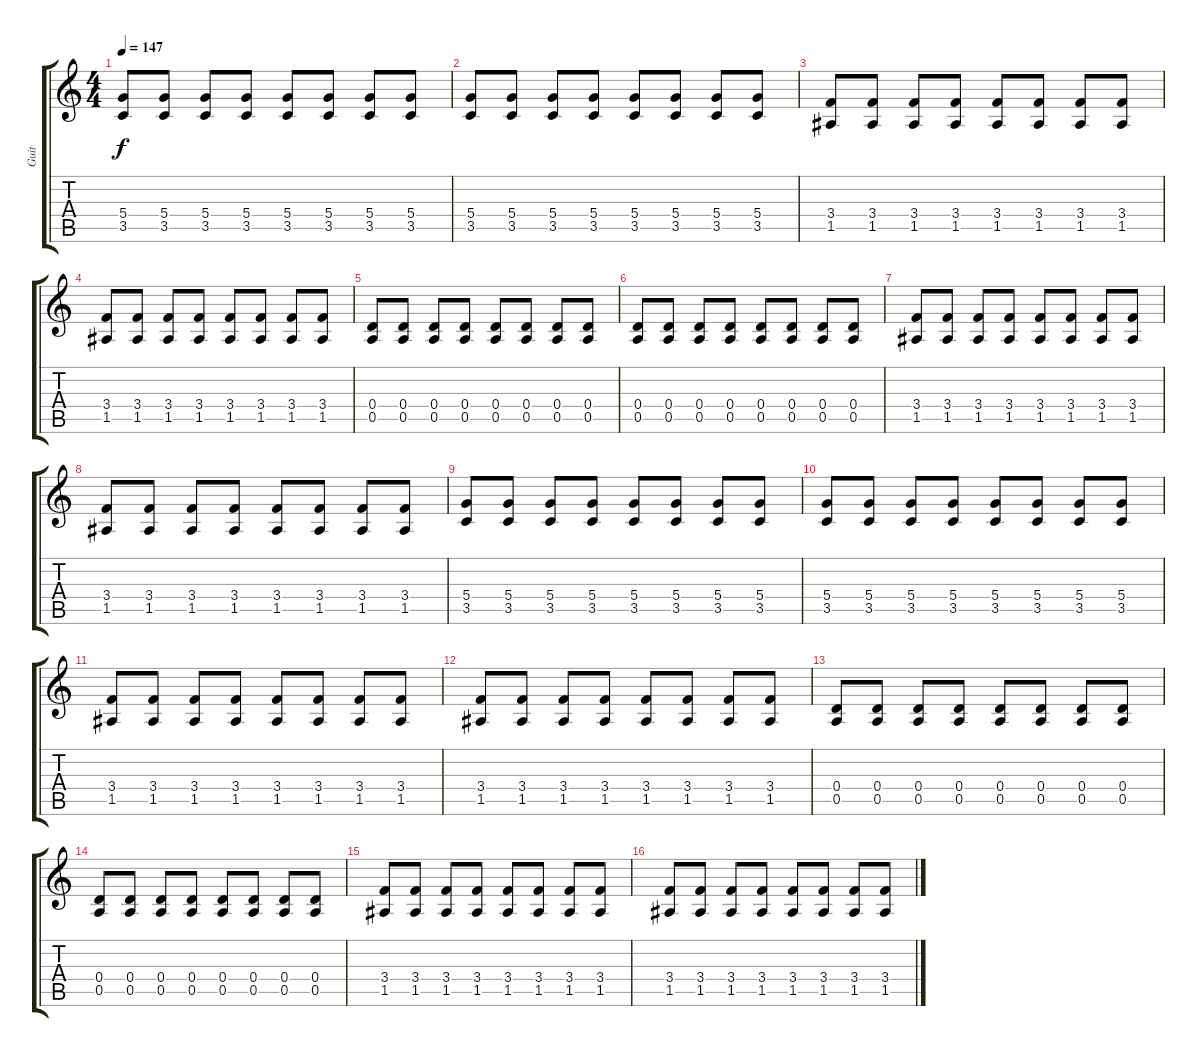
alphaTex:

\track ("Guit" "Guit") {instrument overdrivenguitar}
\staff {score tabs}
\tuning (E4 B3 G3 D3 A2 E2) {hide}
\ts (4 4)
\tempo 147
\clef g2
\ks c
(5.4 3.5).8{dy f} (5.4 3.5).8 (5.4 3.5).8 (5.4 3.5).8 (5.4 3.5).8 (5.4 3.5).8 (5.4 3.5).8 (5.4 3.5).8 |
(5.4 3.5).8 (5.4 3.5).8 (5.4 3.5).8 (5.4 3.5).8 (5.4 3.5).8 (5.4 3.5).8 (5.4 3.5).8 (5.4 3.5).8 |
(3.4 1.5).8 (3.4 1.5).8 (3.4 1.5).8 (3.4 1.5).8 (3.4 1.5).8 (3.4 1.5).8 (3.4 1.5).8 (3.4 1.5).8 |
(3.4 1.5).8 (3.4 1.5).8 (3.4 1.5).8 (3.4 1.5).8 (3.4 1.5).8 (3.4 1.5).8 (3.4 1.5).8 (3.4 1.5).8 |
(0.4 0.5).8 (0.4 0.5).8 (0.4 0.5).8 (0.4 0.5).8 (0.4 0.5).8 (0.4 0.5).8 (0.4 0.5).8 (0.4 0.5).8 |
(0.4 0.5).8 (0.4 0.5).8 (0.4 0.5).8 (0.4 0.5).8 (0.4 0.5).8 (0.4 0.5).8 (0.4 0.5).8 (0.4 0.5).8 |
(3.4 1.5).8 (3.4 1.5).8 (3.4 1.5).8 (3.4 1.5).8 (3.4 1.5).8 (3.4 1.5).8 (3.4 1.5).8 (3.4 1.5).8 |
(3.4 1.5).8 (3.4 1.5).8 (3.4 1.5).8 (3.4 1.5).8 (3.4 1.5).8 (3.4 1.5).8 (3.4 1.5).8 (3.4 1.5).8 |
(5.4 3.5).8 (5.4 3.5).8 (5.4 3.5).8 (5.4 3.5).8 (5.4 3.5).8 (5.4 3.5).8 (5.4 3.5).8 (5.4 3.5).8 |
(5.4 3.5).8 (5.4 3.5).8 (5.4 3.5).8 (5.4 3.5).8 (5.4 3.5).8 (5.4 3.5).8 (5.4 3.5).8 (5.4 3.5).8 |
(3.4 1.5).8 (3.4 1.5).8 (3.4 1.5).8 (3.4 1.5).8 (3.4 1.5).8 (3.4 1.5).8 (3.4 1.5).8 (3.4 1.5).8 |
(3.4 1.5).8 (3.4 1.5).8 (3.4 1.5).8 (3.4 1.5).8 (3.4 1.5).8 (3.4 1.5).8 (3.4 1.5).8 (3.4 1.5).8 |
(0.4 0.5).8 (0.4 0.5).8 (0.4 0.5).8 (0.4 0.5).8 (0.4 0.5).8 (0.4 0.5).8 (0.4 0.5).8 (0.4 0.5).8 |
(0.4 0.5).8 (0.4 0.5).8 (0.4 0.5).8 (0.4 0.5).8 (0.4 0.5).8 (0.4 0.5).8 (0.4 0.5).8 (0.4 0.5).8 |
(3.4 1.5).8 (3.4 1.5).8 (3.4 1.5).8 (3.4 1.5).8 (3.4 1.5).8 (3.4 1.5).8 (3.4 1.5).8 (3.4 1.5).8 |
(3.4 1.5).8 (3.4 1.5).8 (3.4 1.5).8 (3.4 1.5).8 (3.4 1.5).8 (3.4 1.5).8 (3.4 1.5).8 (3.4 1.5).8
